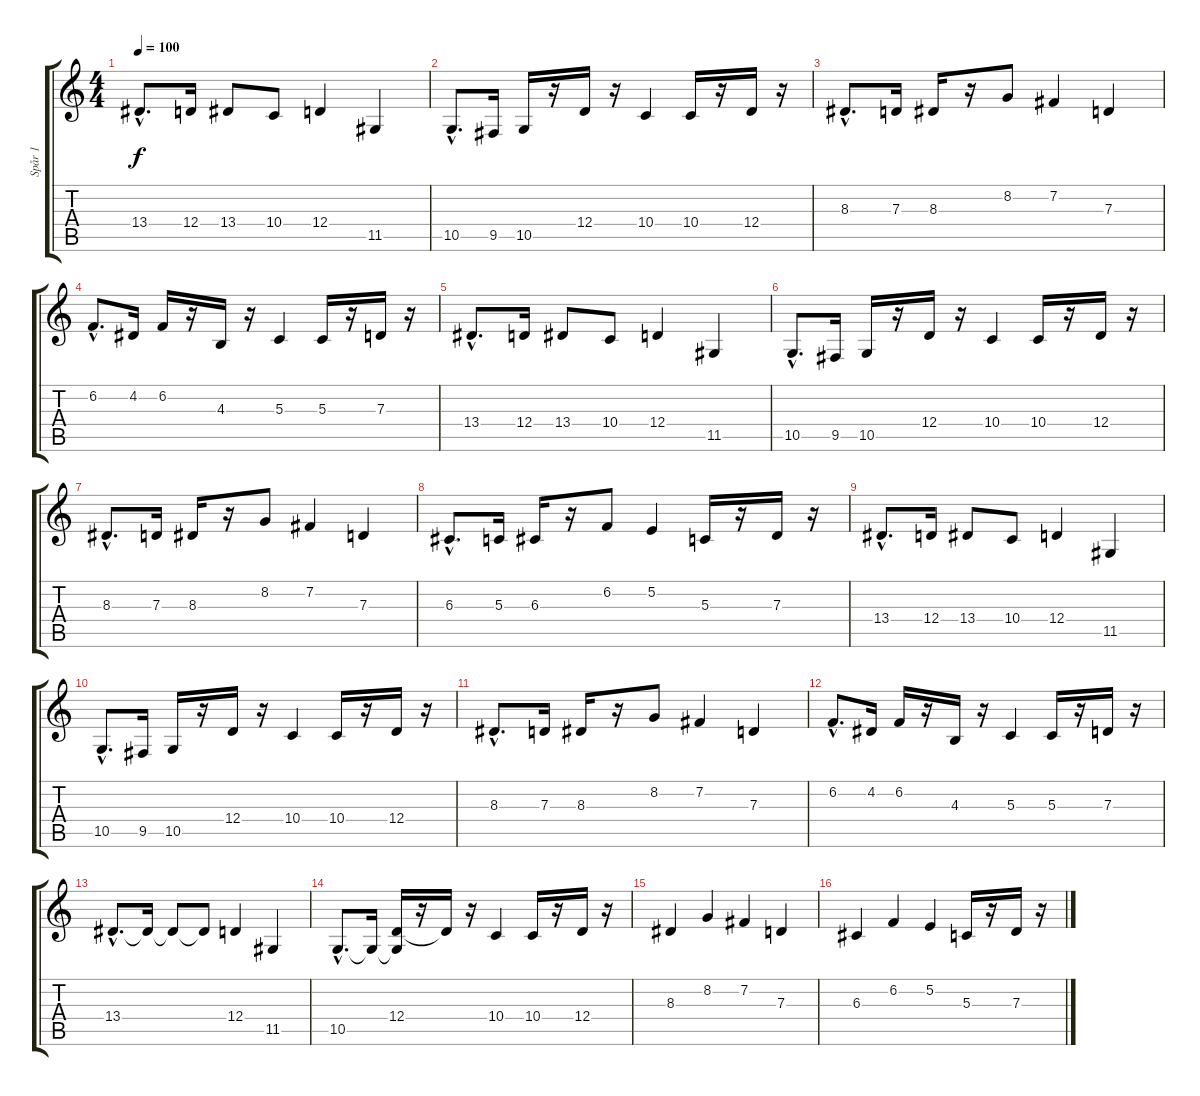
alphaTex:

\track ("Spår 1" "Spår 1") {instrument oboe}
\staff {score tabs}
\tuning (E4 B3 G3 D3 A2 E2) {hide}
\ts (4 4)
\tempo 100
\clef g2
\ks c
13.4{hac}.8{d dy f} 12.4.16 13.4.8 10.4.8 12.4.4 11.5.4 |
10.5{hac}.8{d} 9.5.16 10.5.16 r.16 12.4.16 r.16 10.4.4 10.4.16 r.16 12.4.16 r.16 |
8.3{hac}.8{d} 7.3.16 8.3.16 r.16 8.2.8 7.2.4 7.3.4 |
6.2{hac}.8{d} 4.2.16 6.2.16 r.16 4.3.16 r.16 5.3.4 5.3.16 r.16 7.3.16 r.16 |
13.4{hac}.8{d} 12.4.16 13.4.8 10.4.8 12.4.4 11.5.4 |
10.5{hac}.8{d} 9.5.16 10.5.16 r.16 12.4.16 r.16 10.4.4 10.4.16 r.16 12.4.16 r.16 |
8.3{hac}.8{d} 7.3.16 8.3.16 r.16 8.2.8 7.2.4 7.3.4 |
6.3{hac}.8{d} 5.3.16 6.3.16 r.16 6.2.8 5.2.4 5.3.16 r.16 7.3.16 r.16 |
13.4{hac}.8{d} 12.4.16 13.4.8 10.4.8 12.4.4 11.5.4 |
10.5{hac}.8{d} 9.5.16 10.5.16 r.16 12.4.16 r.16 10.4.4 10.4.16 r.16 12.4.16 r.16 |
8.3{hac}.8{d} 7.3.16 8.3.16 r.16 8.2.8 7.2.4 7.3.4 |
6.2{hac}.8{d} 4.2.16 6.2.16 r.16 4.3.16 r.16 5.3.4 5.3.16 r.16 7.3.16 r.16 |
13.4{hac}.8{d} 13.4{t}.16 13.4{t}.8 13.4{t}.8 12.4.4 11.5.4 |
10.5{hac}.8{d} 10.5{t}.16 (12.4 10.5{t}).16 r.16 12.4{t}.16 r.16 10.4.4 10.4.16 r.16 12.4.16 r.16 |
8.3.4 8.2.4 7.2.4 7.3.4 |
6.3.4 6.2.4 5.2.4 5.3.16 r.16 7.3.16 r.16
